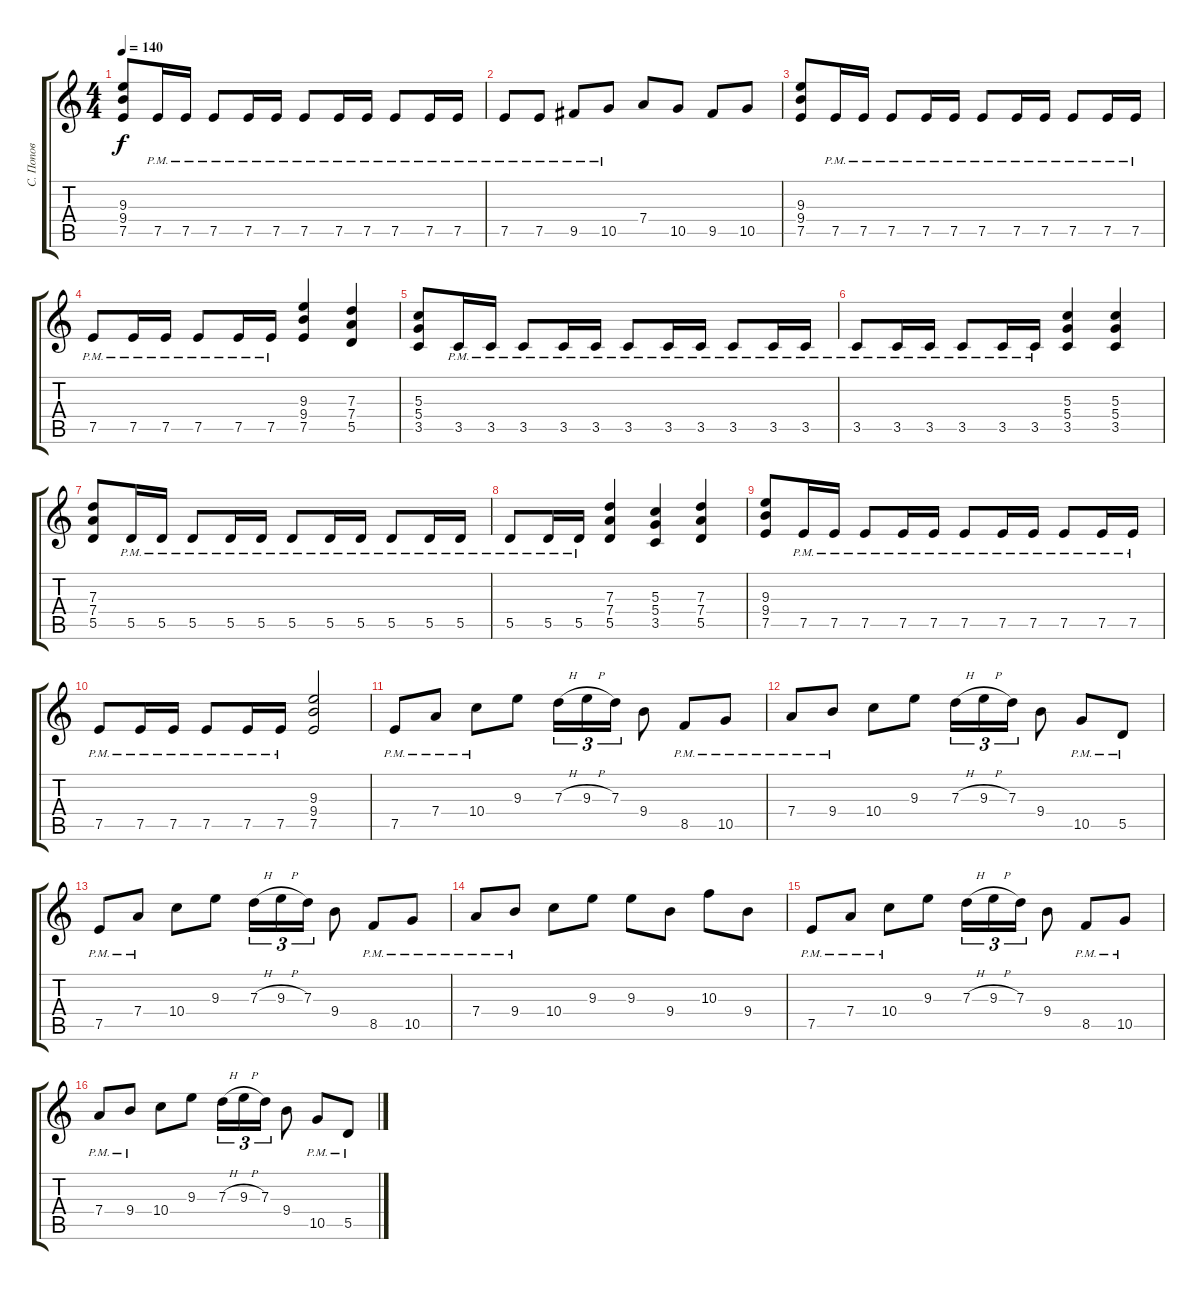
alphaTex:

\track ("С. Попов" "С. Попов") {instrument distortionguitar}
\staff {score tabs}
\tuning (E4 B3 G3 D3 A2 E2) {hide}
\ts (4 4)
\tempo 140
\clef g2
\ks c
(9.3 9.4 7.5).8{dy f} 7.5{pm}.16 7.5{pm}.16 7.5{pm}.8 7.5{pm}.16 7.5{pm}.16 7.5{pm}.8 7.5{pm}.16 7.5{pm}.16 7.5{pm}.8 7.5{pm}.16 7.5{pm}.16 |
7.5{pm}.8 7.5{pm}.8 9.5{pm}.8 10.5{pm}.8 7.4.8 10.5.8 9.5.8 10.5.8 |
(9.3 9.4 7.5).8 7.5{pm}.16 7.5{pm}.16 7.5{pm}.8 7.5{pm}.16 7.5{pm}.16 7.5{pm}.8 7.5{pm}.16 7.5{pm}.16 7.5{pm}.8 7.5{pm}.16 7.5{pm}.16 |
7.5{pm}.8 7.5{pm}.16 7.5{pm}.16 7.5{pm}.8 7.5{pm}.16 7.5{pm}.16 (9.3 9.4 7.5).4 (7.3 7.4 5.5).4 |
(5.3 5.4 3.5).8 3.5{pm}.16 3.5{pm}.16 3.5{pm}.8 3.5{pm}.16 3.5{pm}.16 3.5{pm}.8 3.5{pm}.16 3.5{pm}.16 3.5{pm}.8 3.5{pm}.16 3.5{pm}.16 |
3.5{pm}.8 3.5{pm}.16 3.5{pm}.16 3.5{pm}.8 3.5{pm}.16 3.5{pm}.16 (5.3 5.4 3.5).4 (5.3 5.4 3.5).4 |
(7.3 7.4 5.5).8 5.5{pm}.16 5.5{pm}.16 5.5{pm}.8 5.5{pm}.16 5.5{pm}.16 5.5{pm}.8 5.5{pm}.16 5.5{pm}.16 5.5{pm}.8 5.5{pm}.16 5.5{pm}.16 |
5.5{pm}.8 5.5{pm}.16 5.5{pm}.16 (7.3 7.4 5.5).4 (5.3 5.4 3.5).4 (7.3 7.4 5.5).4 |
(9.3 9.4 7.5).8 7.5{pm}.16 7.5{pm}.16 7.5{pm}.8 7.5{pm}.16 7.5{pm}.16 7.5{pm}.8 7.5{pm}.16 7.5{pm}.16 7.5{pm}.8 7.5{pm}.16 7.5{pm}.16 |
7.5{pm}.8 7.5{pm}.16 7.5{pm}.16 7.5{pm}.8 7.5{pm}.16 7.5{pm}.16 (9.3 9.4 7.5).2 |
7.5{pm}.8 7.4{pm}.8 10.4{pm}.8 9.3.8 7.3{h}.16{tu (3 2)} 9.3{h}.16{tu (3 2)} 7.3.16{tu (3 2)} 9.4.8 8.5{pm}.8 10.5{pm}.8 |
7.4{pm}.8 9.4{pm}.8 10.4.8 9.3.8 7.3{h}.16{tu (3 2)} 9.3{h}.16{tu (3 2)} 7.3.16{tu (3 2)} 9.4.8 10.5{pm}.8 5.5{pm}.8 |
7.5{pm}.8 7.4{pm}.8 10.4.8 9.3.8 7.3{h}.16{tu (3 2)} 9.3{h}.16{tu (3 2)} 7.3.16{tu (3 2)} 9.4.8 8.5{pm}.8 10.5{pm}.8 |
7.4{pm}.8 9.4{pm}.8 10.4.8 9.3.8 9.3.8 9.4.8 10.3.8 9.4.8 |
7.5{pm}.8 7.4{pm}.8 10.4{pm}.8 9.3.8 7.3{h}.16{tu (3 2)} 9.3{h}.16{tu (3 2)} 7.3.16{tu (3 2)} 9.4.8 8.5{pm}.8 10.5{pm}.8 |
7.4{pm}.8 9.4{pm}.8 10.4.8 9.3.8 7.3{h}.16{tu (3 2)} 9.3{h}.16{tu (3 2)} 7.3.16{tu (3 2)} 9.4.8 10.5{pm}.8 5.5{pm}.8
